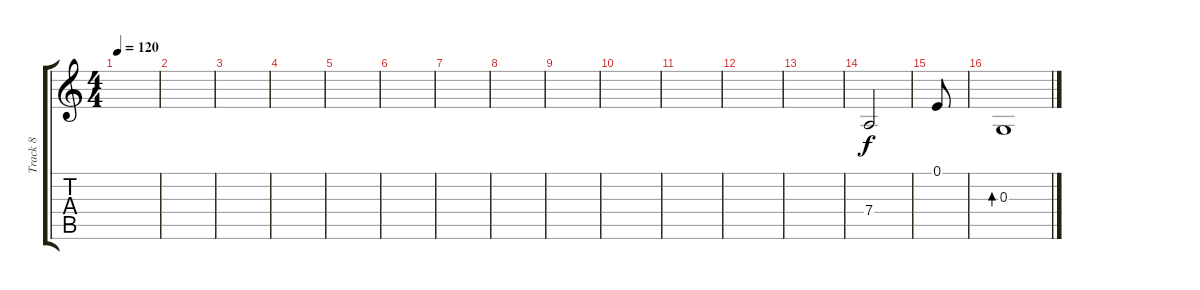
\track ("Track 8" "Track 8") {instrument brightacousticpiano}
\staff {score tabs}
\tuning (E4 B3 G3 D3 A2 E2) {hide}
\ts (4 4)
\tempo 120
\clef g2
\ks c
|
|
|
|
|
|
|
|
|
|
|
|
|
7.4.2 |
0.1.8 |
0.3.1{bd 480}
